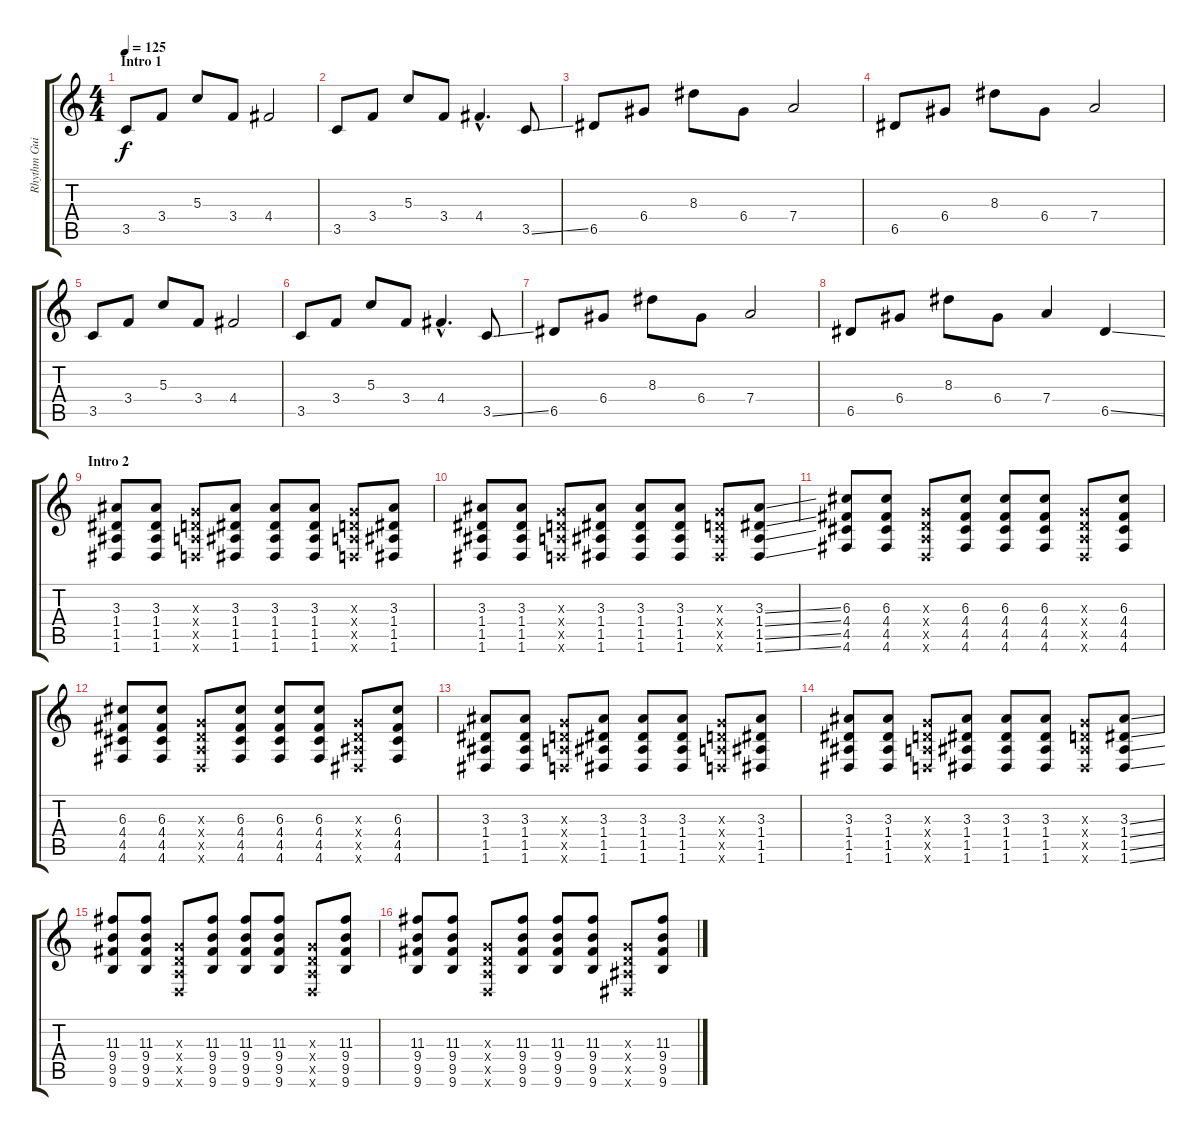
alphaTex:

\track ("Rhythm Guitar (Moore)" "Rhythm Gui") {instrument distortionguitar}
\staff {score tabs}
\tuning (E4 B3 G3 D3 A2 D2) {hide}
\ts (4 4)
\section ("" "Intro 1")
\tempo 125
\clef g2
\ks c
3.5.8{dy f instrument distortionguitar} 3.4.8 5.3.8 3.4.8 4.4.2 |
3.5.8 3.4.8 5.3.8 3.4.8 4.4{hac}.4{d} 3.5{ss}.8 |
6.5.8 6.4.8 8.3.8 6.4.8 7.4.2 |
6.5.8 6.4.8 8.3.8 6.4.8 7.4.2 |
3.5.8 3.4.8 5.3.8 3.4.8 4.4.2 |
3.5.8 3.4.8 5.3.8 3.4.8 4.4{hac}.4{d} 3.5{ss}.8 |
6.5.8 6.4.8 8.3.8 6.4.8 7.4.2 |
6.5.8 6.4.8 8.3.8 6.4.8 7.4.4 6.5{ss}.4 |
\section ("" "Intro 2")
(3.3 1.4 1.5 1.6).8 (3.3 1.4 1.5 1.6).8 (0.3{x} 0.4{x} 0.5{x} 0.6{x}).8 (3.3 1.4 1.5 1.6).8 (3.3 1.4 1.5 1.6).8 (3.3 1.4 1.5 1.6).8 (0.3{x} 0.4{x} 0.5{x} 0.6{x}).8 (3.3 1.4 1.5 1.6).8 |
(3.3 1.4 1.5 1.6).8 (3.3 1.4 1.5 1.6).8 (0.3{x} 0.4{x} 0.5{x} 0.6{x}).8 (3.3 1.4 1.5 1.6).8 (3.3 1.4 1.5 1.6).8 (3.3 1.4 1.5 1.6).8 (0.3{x} 0.4{x} 1.5{x} 1.6{x}).8 (3.3{ss} 1.4{ss} 1.5{ss} 1.6{ss}).8 |
(6.3 4.4 4.5 4.6).8 (6.3 4.4 4.5 4.6).8 (0.3{x} 0.4{x} 0.5{x} 0.6{x}).8 (6.3 4.4 4.5 4.6).8 (6.3 4.4 4.5 4.6).8 (6.3 4.4 4.5 4.6).8 (0.3{x} 0.4{x} 0.5{x} 0.6{x}).8 (6.3 4.4 4.5 4.6).8 |
(6.3 4.4 4.5 4.6).8 (6.3 4.4 4.5 4.6).8 (0.3{x} 0.4{x} 0.5{x} 0.6{x}).8 (6.3 4.4 4.5 4.6).8 (6.3 4.4 4.5 4.6).8 (6.3 4.4 4.5 4.6).8 (0.3{x} 0.4{x} 1.5{x} 1.6{x}).8 (6.3 4.4 4.5 4.6).8 |
(3.3 1.4 1.5 1.6).8 (3.3 1.4 1.5 1.6).8 (0.3{x} 0.4{x} 0.5{x} 0.6{x}).8 (3.3 1.4 1.5 1.6).8 (3.3 1.4 1.5 1.6).8 (3.3 1.4 1.5 1.6).8 (0.3{x} 0.4{x} 0.5{x} 0.6{x}).8 (3.3 1.4 1.5 1.6).8 |
(3.3 1.4 1.5 1.6).8 (3.3 1.4 1.5 1.6).8 (0.3{x} 0.4{x} 0.5{x} 0.6{x}).8 (3.3 1.4 1.5 1.6).8 (3.3 1.4 1.5 1.6).8 (3.3 1.4 1.5 1.6).8 (0.3{x} 0.4{x} 1.5{x} 1.6{x}).8 (3.3{ss} 1.4{ss} 1.5{ss} 1.6{ss}).8 |
(11.3 9.4 9.5 9.6).8 (11.3 9.4 9.5 9.6).8 (0.3{x} 0.4{x} 0.5{x} 0.6{x}).8 (11.3 9.4 9.5 9.6).8 (11.3 9.4 9.5 9.6).8 (11.3 9.4 9.5 9.6).8 (0.3{x} 0.4{x} 0.5{x} 0.6{x}).8 (11.3 9.4 9.5 9.6).8 |
(11.3 9.4 9.5 9.6).8 (11.3 9.4 9.5 9.6).8 (0.3{x} 0.4{x} 0.5{x} 0.6{x}).8 (11.3 9.4 9.5 9.6).8 (11.3 9.4 9.5 9.6).8 (11.3 9.4 9.5 9.6).8 (0.3{x} 0.4{x} 1.5{x} 1.6{x}).8 (11.3 9.4 9.5 9.6).8
